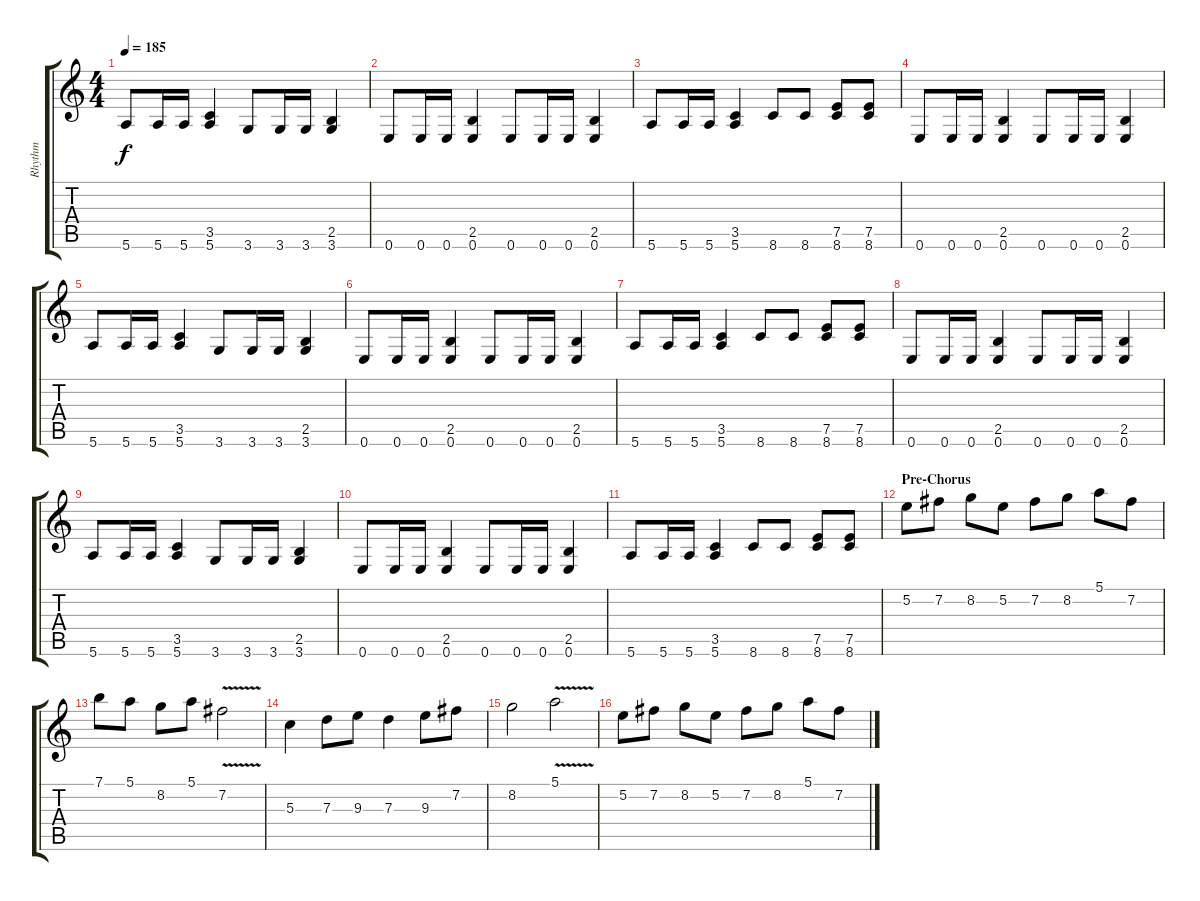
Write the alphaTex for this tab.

\track ("Rhythm" "Rhythm") {instrument distortionguitar}
\staff {score tabs}
\tuning (E4 B3 G3 D3 A2 E2) {hide}
\ts (4 4)
\tempo 185
\clef g2
\ks c
5.6.8{dy f} 5.6.16 5.6.16 (3.5 5.6).4 3.6.8 3.6.16 3.6.16 (2.5 3.6).4 |
0.6.8 0.6.16 0.6.16 (2.5 0.6).4 0.6.8 0.6.16 0.6.16 (2.5 0.6).4 |
5.6.8 5.6.16 5.6.16 (3.5 5.6).4 8.6.8 8.6.8 (7.5 8.6).8 (7.5 8.6).8 |
0.6.8 0.6.16 0.6.16 (2.5 0.6).4 0.6.8 0.6.16 0.6.16 (2.5 0.6).4 |
5.6.8 5.6.16 5.6.16 (3.5 5.6).4 3.6.8 3.6.16 3.6.16 (2.5 3.6).4 |
0.6.8 0.6.16 0.6.16 (2.5 0.6).4 0.6.8 0.6.16 0.6.16 (2.5 0.6).4 |
5.6.8 5.6.16 5.6.16 (3.5 5.6).4 8.6.8 8.6.8 (7.5 8.6).8 (7.5 8.6).8 |
0.6.8 0.6.16 0.6.16 (2.5 0.6).4 0.6.8 0.6.16 0.6.16 (2.5 0.6).4 |
5.6.8 5.6.16 5.6.16 (3.5 5.6).4 3.6.8 3.6.16 3.6.16 (2.5 3.6).4 |
0.6.8 0.6.16 0.6.16 (2.5 0.6).4 0.6.8 0.6.16 0.6.16 (2.5 0.6).4 |
5.6.8 5.6.16 5.6.16 (3.5 5.6).4 8.6.8 8.6.8 (7.5 8.6).8 (7.5 8.6).8 |
\section ("" "Pre-Chorus")
5.2.8 7.2.8 8.2.8 5.2.8 7.2.8 8.2.8 5.1.8 7.2.8 |
7.1.8 5.1.8 8.2.8 5.1.8 7.2{v}.2 |
5.3.4 7.3.8 9.3.8 7.3.4 9.3.8 7.2.8 |
8.2.2 5.1{v}.2 |
5.2.8 7.2.8 8.2.8 5.2.8 7.2.8 8.2.8 5.1.8 7.2.8
